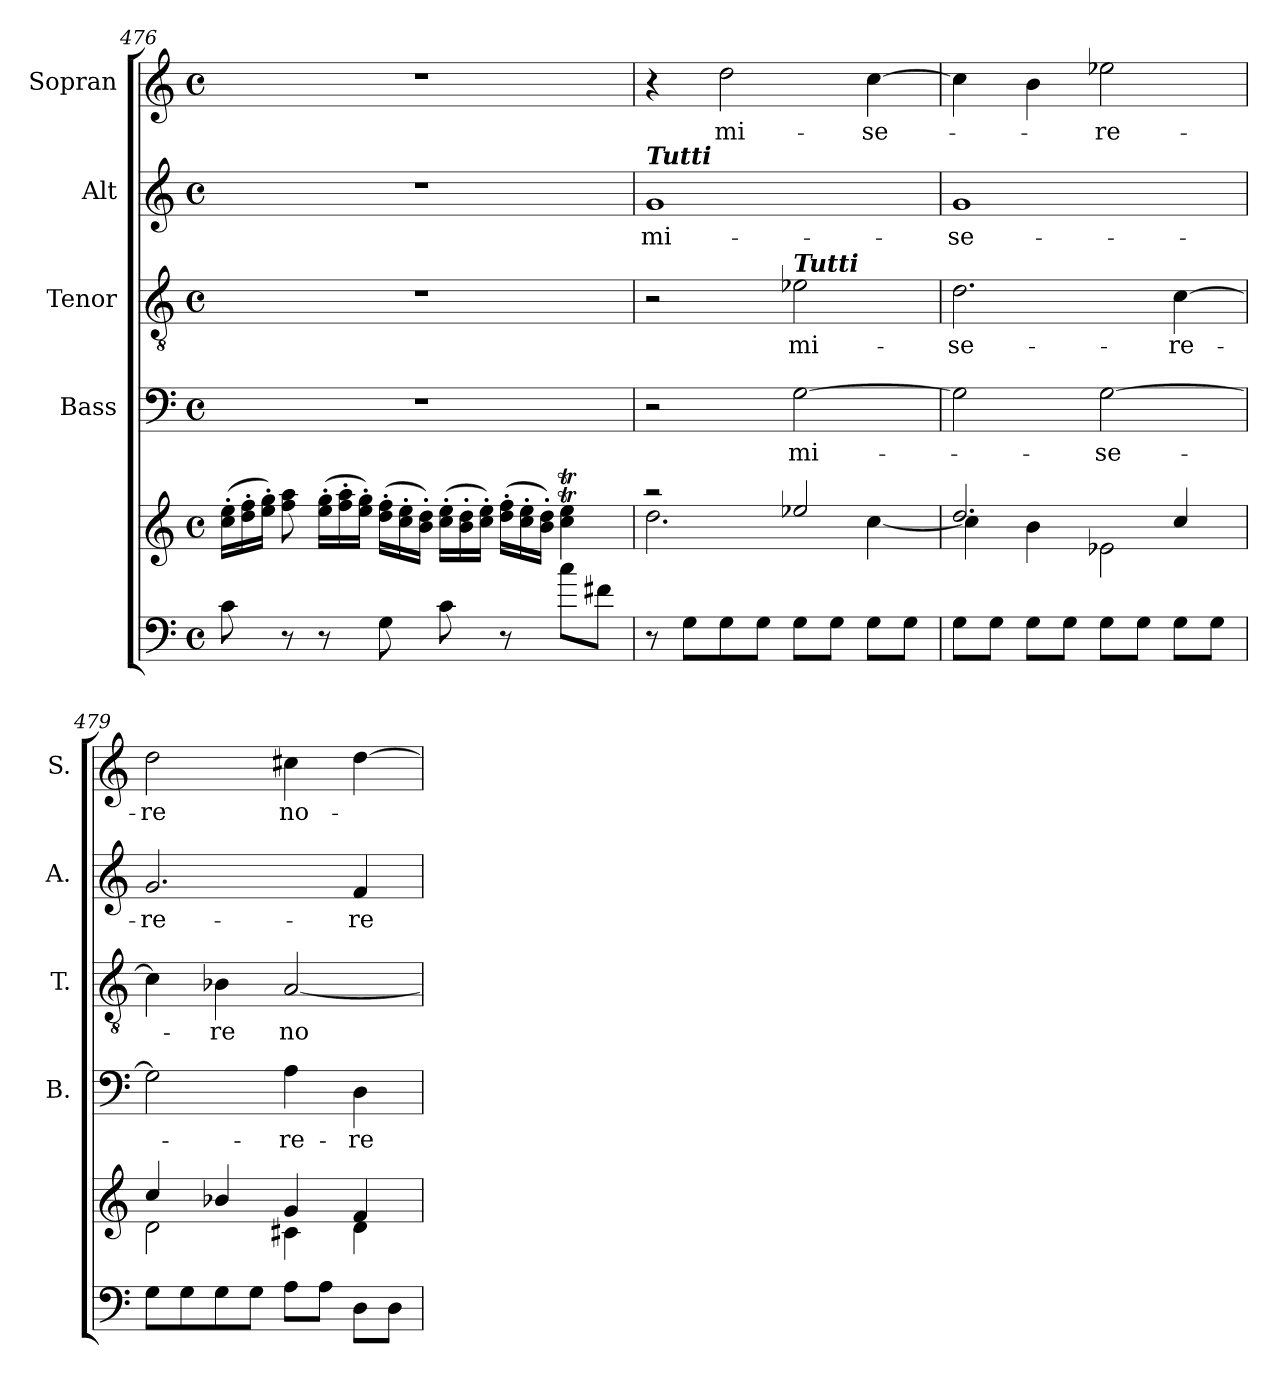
**kern	**kern	**kern	**text	**kern	**text	**kern	**text	**kern	**text
*part5	*part5	*part4	*part4	*part3	*part3	*part2	*part2	*part1	*part1
*staff6	*staff5	*staff4	*staff4	*staff3	*staff3	*staff2	*staff2	*staff1	*staff1
*	*	*I"Bass	*	*I"Tenor	*	*I"Alt	*	*I"Sopran	*
*	*	*I'B.	*	*I'T.	*	*I'A.	*	*I'S.	*
!!LO:LB:g=z
*clefF4	*clefG2	*clefF4	*	*clefGv2	*	*clefG2	*	*clefG2	*
*k[]	*k[]	*k[]	*	*k[]	*	*k[]	*	*k[]	*
*C:	*C:	*C:	*	*C:	*	*C:	*	*C:	*
*M4/4	*M4/4	*M4/4	*	*M4/4	*	*M4/4	*	*M4/4	*
*met(c)	*met(c)	*met(c)	*	*met(c)	*	*met(c)	*	*met(c)	*
*	*Xtuplet	*	*	*	*	*	*	*	*
=476	=476	=476	=476	=476	=476	=476	=476	=476	=476
8c\	(>24cc\'> 24ee\'>LL	1r	.	1r	.	1r	.	1r	.
.	24dd\'> 24ff\'>	.	.	.	.	.	.	.	.
.	24ee\'> 24gg\'>JJ)	.	.	.	.	.	.	.	.
8r	8ff\ 8aa\	.	.	.	.	.	.	.	.
8r	(>24ee\'> 24gg\'>LL	.	.	.	.	.	.	.	.
.	24ff\'> 24aa\'>	.	.	.	.	.	.	.	.
.	24ee\'> 24gg\'>JJ)	.	.	.	.	.	.	.	.
8G\	(>24dd\'> 24ff\'>LL	.	.	.	.	.	.	.	.
.	24cc\'> 24ee\'>	.	.	.	.	.	.	.	.
.	24b\'> 24dd\'>JJ)	.	.	.	.	.	.	.	.
8c\	(>24cc\'> 24ee\'>LL	.	.	.	.	.	.	.	.
.	24b\'> 24dd\'>	.	.	.	.	.	.	.	.
.	24cc\'> 24ee\'>JJ)	.	.	.	.	.	.	.	.
8r	(>24dd\'> 24ff\'>LL	.	.	.	.	.	.	.	.
.	24cc\'> 24ee\'>	.	.	.	.	.	.	.	.
.	24b\'> 24dd\'>JJ)	.	.	.	.	.	.	.	.
8cc\L	4cc\T 4ee\T	.	.	.	.	.	.	.	.
8f#X\J	.	.	.	.	.	.	.	.	.
=477	=477	=477	=477	=477	=477	=477	=477	=477	=477
*	*^	*	*	*	*	*	*	*	*
!	!	!	!	!	!	!	!LO:TX:a:Bi:t=Tutti	!	!	!
!	!	!	!	!	!	!	!	!LO:LY:b	!	!
8r	2raa	2.dd\	2r	.	2r	.	1g	mi-	4r	.
8G\L	.	.	.	.	.	.	.	.	.	.
!	!	!	!	!	!	!	!	!	!	!LO:LY:b
8G\	.	.	.	.	.	.	.	.	2dd\	mi-
8G\J	.	.	.	.	.	.	.	.	.	.
!	!	!	!	!	!LO:TX:a:Bi:t=Tutti	!	!	!	!	!
!	!	!	!	!LO:LY:b	!	!LO:LY:b	!	!	!	!
8G\L	2ee-X/	.	[2G\	mi-	2e-X\	mi-	.	.	.	.
8G\J	.	.	.	.	.	.	.	.	.	.
!	!	!	!	!	!	!	!	!	!	!LO:LY:b
8G\L	.	[<4cc\	.	.	.	.	.	.	[4cc\	-se-
8G\J	.	.	.	.	.	.	.	.	.	.
=478	=478	=478	=478	=478	=478	=478	=478	=478	=478	=478
!	!	!	!	!	!	!LO:LY:b	!	!LO:LY:b	!	!
8G\L	2.dd/	4cc\]	2G\]	.	2.d\	-se-	1g	-se-	4cc\]	.
8G\J	.	.	.	.	.	.	.	.	.	.
8G\L	.	4b\	.	.	.	.	.	.	4b\	.
8G\J	.	.	.	.	.	.	.	.	.	.
!	!	!	!	!LO:LY:b	!	!	!	!	!	!LO:LY:b
8G\L	.	2e-X\	[2G\	-se-	.	.	.	.	2ee-X\	-re-
8G\J	.	.	.	.	.	.	.	.	.	.
!	!	!	!	!	!	!LO:LY:b	!	!	!	!
8G\L	4cc/	.	.	.	[4c\	-re-	.	.	.	.
8G\J	.	.	.	.	.	.	.	.	.	.
=479	=479	=479	=479	=479	=479	=479	=479	=479	=479	=479
!	!	!	!	!	!	!	!	!LO:LY:b	!	!LO:LY:b
8G\L	4cc/	2d\	2G\]	.	4c\]	.	2.g/	-re-	2dd\	-re
8G\	.	.	.	.	.	.	.	.	.	.
!	!	!	!	!	!	!LO:LY:b	!	!	!	!
8G\	4b-X/	.	.	.	4B-X\	-re	.	.	.	.
8G\J	.	.	.	.	.	.	.	.	.	.
!	!	!	!	!LO:LY:b	!	!LO:LY:b	!	!	!	!LO:LY:b
8A\L	4g/	4c#X\	4A\	-re-	[2A/	no-	.	.	4cc#X\	no-
8A\J	.	.	.	.	.	.	.	.	.	.
!	!	!	!	!LO:LY:b	!	!	!	!LO:LY:b	!	!
8D\L	4f/	4d\	4D\	-re	.	.	4f/	-re	[4dd\	.
8D\J	.	.	.	.	.	.	.	.	.	.
*	*v	*v	*	*	*	*	*	*	*	*
=	=	=	=	=	=	=	=	=	=
*-	*-	*-	*-	*-	*-	*-	*-	*-	*-
